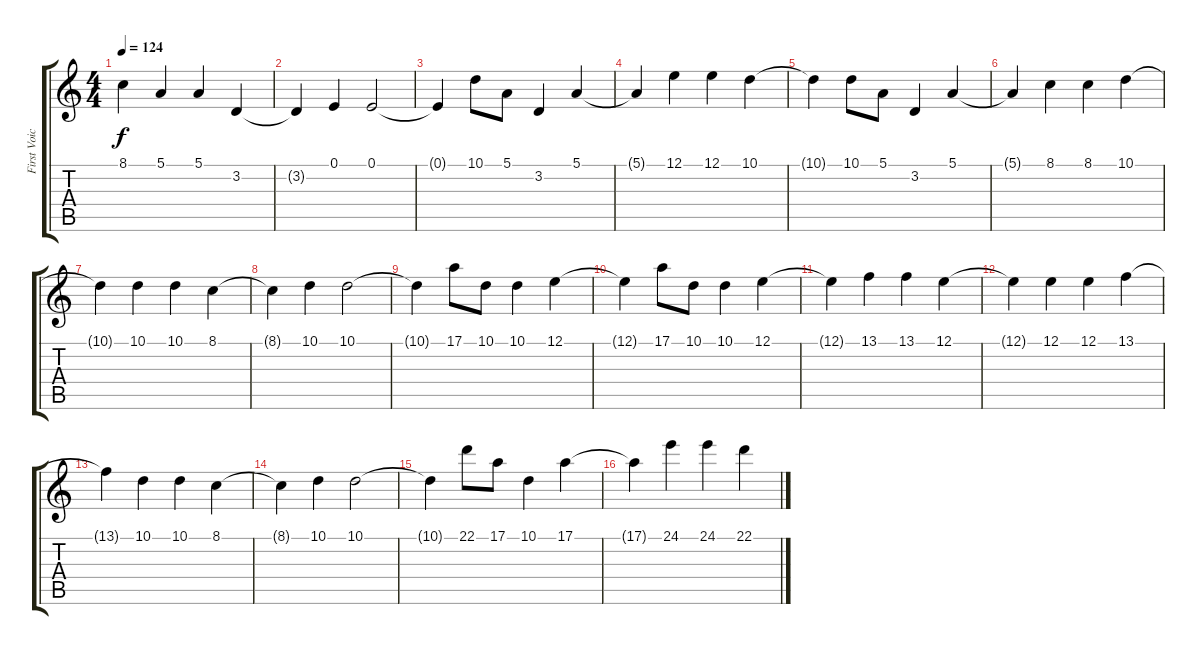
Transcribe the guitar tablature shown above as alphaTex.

\track ("First Voice" "First Voic") {instrument acousticgrandpiano}
\staff {score tabs}
\tuning (E4 B3 G3 D3 A2 E2) {hide}
\ts (4 4)
\tempo 124
\clef g2
\ks c
8.1{t}.4{dy f} 5.1.4 5.1.4 3.2.4 |
3.2{t}.4 0.1.4 0.1.2 |
0.1{t}.4 10.1.8 5.1.8 3.2.4 5.1.4 |
5.1{t}.4 12.1.4 12.1.4 10.1.4 |
10.1{t}.4 10.1.8 5.1.8 3.2.4 5.1.4 |
5.1{t}.4 8.1.4 8.1.4 10.1.4 |
10.1{t}.4 10.1.4 10.1.4 8.1.4 |
8.1{t}.4 10.1.4 10.1.2 |
10.1{t}.4 17.1.8 10.1.8 10.1.4 12.1.4 |
12.1{t}.4 17.1.8 10.1.8 10.1.4 12.1.4 |
12.1{t}.4 13.1.4 13.1.4 12.1.4 |
12.1{t}.4 12.1.4 12.1.4 13.1.4 |
13.1{t}.4 10.1.4 10.1.4 8.1.4 |
8.1{t}.4 10.1.4 10.1.2 |
10.1{t}.4 22.1.8 17.1.8 10.1.4 17.1.4 |
17.1{t}.4 24.1.4 24.1.4 22.1.4
